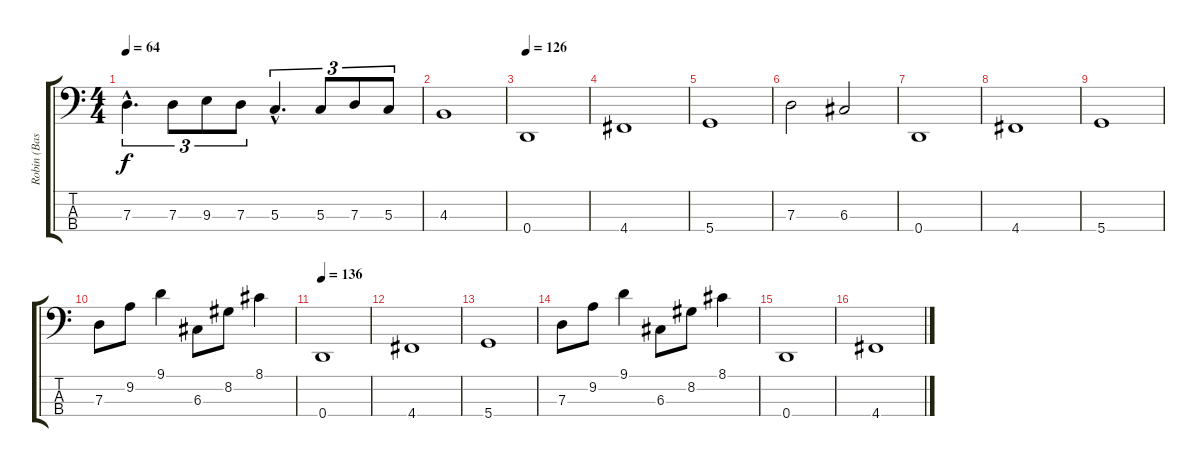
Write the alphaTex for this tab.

\track ("Robin (Bass)" "Robin (Bas") {instrument electricbasspick}
\staff {score tabs}
\tuning (F2 C2 G1 D1) {hide}
\ts (4 4)
\tempo 64
\clef f4
\ks c
7.3{hac}.4{d tu (3 2) dy f} 7.3.8{tu (3 2)} 9.3.8{tu (3 2)} 7.3.8{tu (3 2)} 5.3{hac}.4{d tu (3 2)} 5.3.8{tu (3 2)} 7.3.8{tu (3 2)} 5.3.8{tu (3 2)} |
4.3.1 |
\tempo 126
0.4.1 |
4.4.1 |
5.4.1 |
7.3.2 6.3.2 |
0.4.1 |
4.4.1 |
5.4.1 |
7.3.8 9.2.8 9.1.4 6.3.8 8.2.8 8.1.4 |
\tempo 136
0.4.1 |
4.4.1 |
5.4.1 |
7.3.8 9.2.8 9.1.4 6.3.8 8.2.8 8.1.4 |
0.4.1 |
4.4.1
